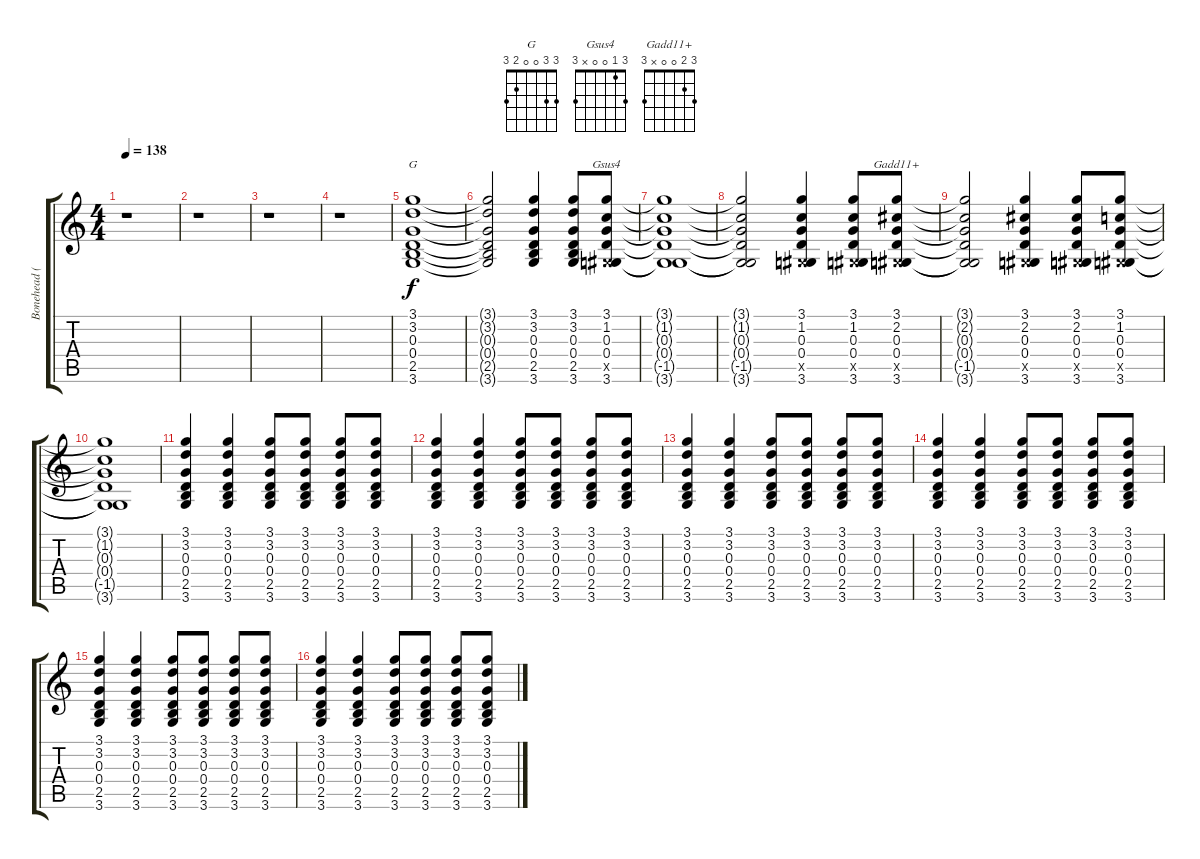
\track ("Bonehead (Guitar)" "Bonehead (") {instrument distortionguitar}
\staff {score tabs}
\tuning (E4 B3 G3 D3 A2 E2) {hide}
\chord ("G" 3 3 0 0 2 3)
\chord ("Gsus4" 3 1 0 0 x 3)
\chord ("Gadd11+" 3 2 0 0 x 3)
\ts (4 4)
\tempo 138
\clef g2
\ks c
r.1{dy f instrument distortionguitar} |
r.1 |
r.1 |
r.1 |
(3.1 3.2 0.3 0.4 2.5 3.6).1{ch "G"} |
(3.1{t} 3.2{t} 0.3{t} 0.4{t} 2.5{t} 3.6{t}).2 (3.1 3.2 0.3 0.4 2.5 3.6).4 (3.1 3.2 0.3 0.4 2.5 3.6).8 (3.1 1.2 0.3 0.4 -1.5{x} 3.6).8{ch "Gsus4"} |
(3.1{t} 1.2{t} 0.3{t} 0.4{t} -1.5{t} 3.6{t}).1 |
(3.1{t} 1.2{t} 0.3{t} 0.4{t} -1.5{t} 3.6{t}).2 (3.1 1.2 0.3 0.4 -1.5{x} 3.6).4 (3.1 1.2 0.3 0.4 -1.5{x} 3.6).8 (3.1 2.2 0.3 0.4 -1.5{x} 3.6).8{ch "Gadd11+"} |
(3.1{t} 2.2{t} 0.3{t} 0.4{t} -1.5{t} 3.6{t}).2 (3.1 2.2 0.3 0.4 -1.5{x} 3.6).4 (3.1 2.2 0.3 0.4 -1.5{x} 3.6).8 (3.1 1.2 0.3 0.4 -1.5{x} 3.6).8 |
(3.1{t} 1.2{t} 0.3{t} 0.4{t} -1.5{t} 3.6{t}).1 |
(3.1 3.2 0.3 0.4 2.5 3.6).4 (3.1 3.2 0.3 0.4 2.5 3.6).4 (3.1 3.2 0.3 0.4 2.5 3.6).8 (3.1 3.2 0.3 0.4 2.5 3.6).8 (3.1 3.2 0.3 0.4 2.5 3.6).8 (3.1 3.2 0.3 0.4 2.5 3.6).8 |
(3.1 3.2 0.3 0.4 2.5 3.6).4 (3.1 3.2 0.3 0.4 2.5 3.6).4 (3.1 3.2 0.3 0.4 2.5 3.6).8 (3.1 3.2 0.3 0.4 2.5 3.6).8 (3.1 3.2 0.3 0.4 2.5 3.6).8 (3.1 3.2 0.3 0.4 2.5 3.6).8 |
(3.1 3.2 0.3 0.4 2.5 3.6).4 (3.1 3.2 0.3 0.4 2.5 3.6).4 (3.1 3.2 0.3 0.4 2.5 3.6).8 (3.1 3.2 0.3 0.4 2.5 3.6).8 (3.1 3.2 0.3 0.4 2.5 3.6).8 (3.1 3.2 0.3 0.4 2.5 3.6).8 |
(3.1 3.2 0.3 0.4 2.5 3.6).4 (3.1 3.2 0.3 0.4 2.5 3.6).4 (3.1 3.2 0.3 0.4 2.5 3.6).8 (3.1 3.2 0.3 0.4 2.5 3.6).8 (3.1 3.2 0.3 0.4 2.5 3.6).8 (3.1 3.2 0.3 0.4 2.5 3.6).8 |
(3.1 3.2 0.3 0.4 2.5 3.6).4 (3.1 3.2 0.3 0.4 2.5 3.6).4 (3.1 3.2 0.3 0.4 2.5 3.6).8 (3.1 3.2 0.3 0.4 2.5 3.6).8 (3.1 3.2 0.3 0.4 2.5 3.6).8 (3.1 3.2 0.3 0.4 2.5 3.6).8 |
(3.1 3.2 0.3 0.4 2.5 3.6).4 (3.1 3.2 0.3 0.4 2.5 3.6).4 (3.1 3.2 0.3 0.4 2.5 3.6).8 (3.1 3.2 0.3 0.4 2.5 3.6).8 (3.1 3.2 0.3 0.4 2.5 3.6).8 (3.1 3.2 0.3 0.4 2.5 3.6).8
